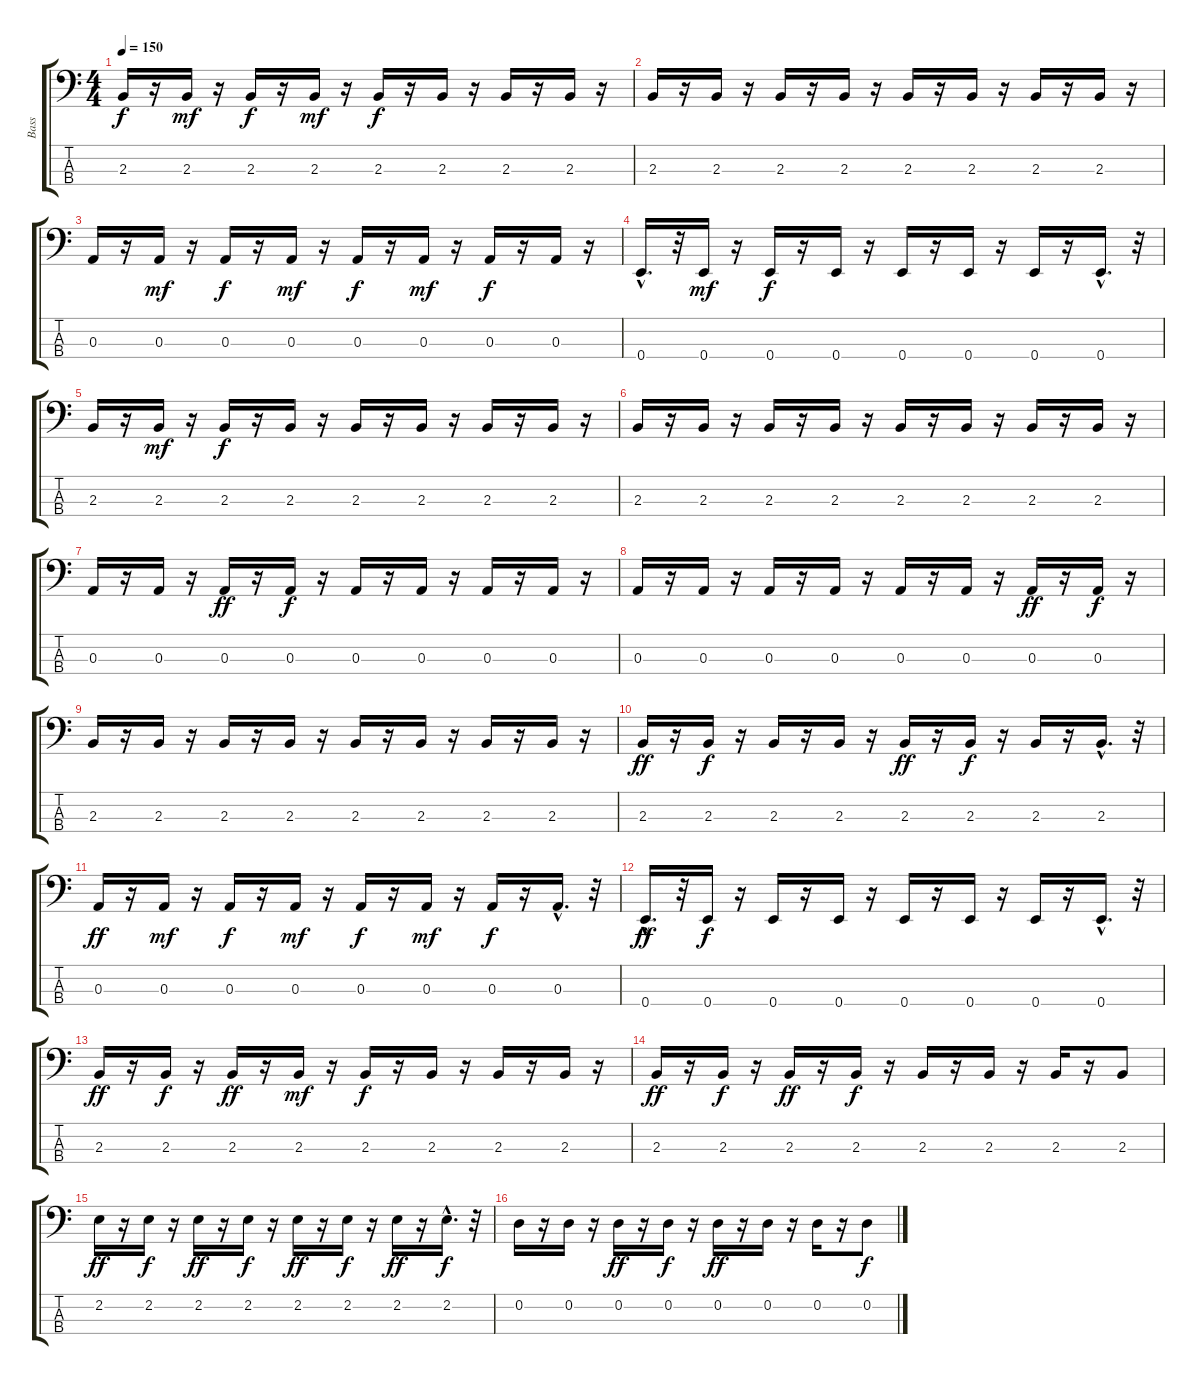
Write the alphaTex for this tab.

\track ("Bass" "Bass") {instrument acousticbass}
\staff {score tabs}
\tuning (G2 D2 A1 E1) {hide}
\ts (4 4)
\tempo 150
\clef f4
\ks c
2.3.16{dy f} r.16 2.3.16{dy mf} r.16 2.3.16{dy f} r.16 2.3.16{dy mf} r.16 2.3.16{dy f} r.16 2.3.16 r.16 2.3.16 r.16 2.3.16 r.16 |
2.3.16 r.16 2.3.16 r.16 2.3.16 r.16 2.3.16 r.16 2.3.16 r.16 2.3.16 r.16 2.3.16 r.16 2.3.16 r.16 |
0.3.16 r.16 0.3.16{dy mf} r.16 0.3.16{dy f} r.16 0.3.16{dy mf} r.16 0.3.16{dy f} r.16 0.3.16{dy mf} r.16 0.3.16{dy f} r.16 0.3.16 r.16 |
0.4{hac}.16{d} r.32 0.4.16{dy mf} r.16 0.4.16{dy f} r.16 0.4.16 r.16 0.4.16 r.16 0.4.16 r.16 0.4.16 r.16 0.4{hac}.16{d} r.32 |
2.3.16 r.16 2.3.16{dy mf} r.16 2.3.16{dy f} r.16 2.3.16 r.16 2.3.16 r.16 2.3.16 r.16 2.3.16 r.16 2.3.16 r.16 |
2.3.16 r.16 2.3.16 r.16 2.3.16 r.16 2.3.16 r.16 2.3.16 r.16 2.3.16 r.16 2.3.16 r.16 2.3.16 r.16 |
0.3.16 r.16 0.3.16 r.16 0.3.16{dy ff} r.16 0.3.16{dy f} r.16 0.3.16 r.16 0.3.16 r.16 0.3.16 r.16 0.3.16 r.16 |
0.3.16 r.16 0.3.16 r.16 0.3.16 r.16 0.3.16 r.16 0.3.16 r.16 0.3.16 r.16 0.3.16{dy ff} r.16 0.3.16{dy f} r.16 |
2.3.16 r.16 2.3.16 r.16 2.3.16 r.16 2.3.16 r.16 2.3.16 r.16 2.3.16 r.16 2.3.16 r.16 2.3.16 r.16 |
2.3.16{dy ff} r.16 2.3.16{dy f} r.16 2.3.16 r.16 2.3.16 r.16 2.3.16{dy ff} r.16 2.3.16{dy f} r.16 2.3.16 r.16 2.3{hac}.16{d} r.32 |
0.3.16{dy ff} r.16 0.3.16{dy mf} r.16 0.3.16{dy f} r.16 0.3.16{dy mf} r.16 0.3.16{dy f} r.16 0.3.16{dy mf} r.16 0.3.16{dy f} r.16 0.3{hac}.16{d} r.32 |
0.4{hac}.16{d dy ff} r.32 0.4.16{dy f} r.16 0.4.16 r.16 0.4.16 r.16 0.4.16 r.16 0.4.16 r.16 0.4.16 r.16 0.4{hac}.16{d} r.32 |
2.3.16{dy ff} r.16 2.3.16{dy f} r.16 2.3.16{dy ff} r.16 2.3.16{dy mf} r.16 2.3.16{dy f} r.16 2.3.16 r.16 2.3.16 r.16 2.3.16 r.16 |
2.3.16{dy ff} r.16 2.3.16{dy f} r.16 2.3.16{dy ff} r.16 2.3.16{dy f} r.16 2.3.16 r.16 2.3.16 r.16 2.3.16 r.16 2.3.8 |
2.2.16{dy ff} r.16 2.2.16{dy f} r.16 2.2.16{dy ff} r.16 2.2.16{dy f} r.16 2.2.16{dy ff} r.16 2.2.16{dy f} r.16 2.2.16{dy ff} r.16 2.2{hac}.16{d dy f} r.32 |
0.2.16 r.16 0.2.16 r.16 0.2.16{dy ff} r.16 0.2.16{dy f} r.16 0.2.16{dy ff} r.16 0.2.16 r.16 0.2.16 r.16 0.2.8{dy f}
